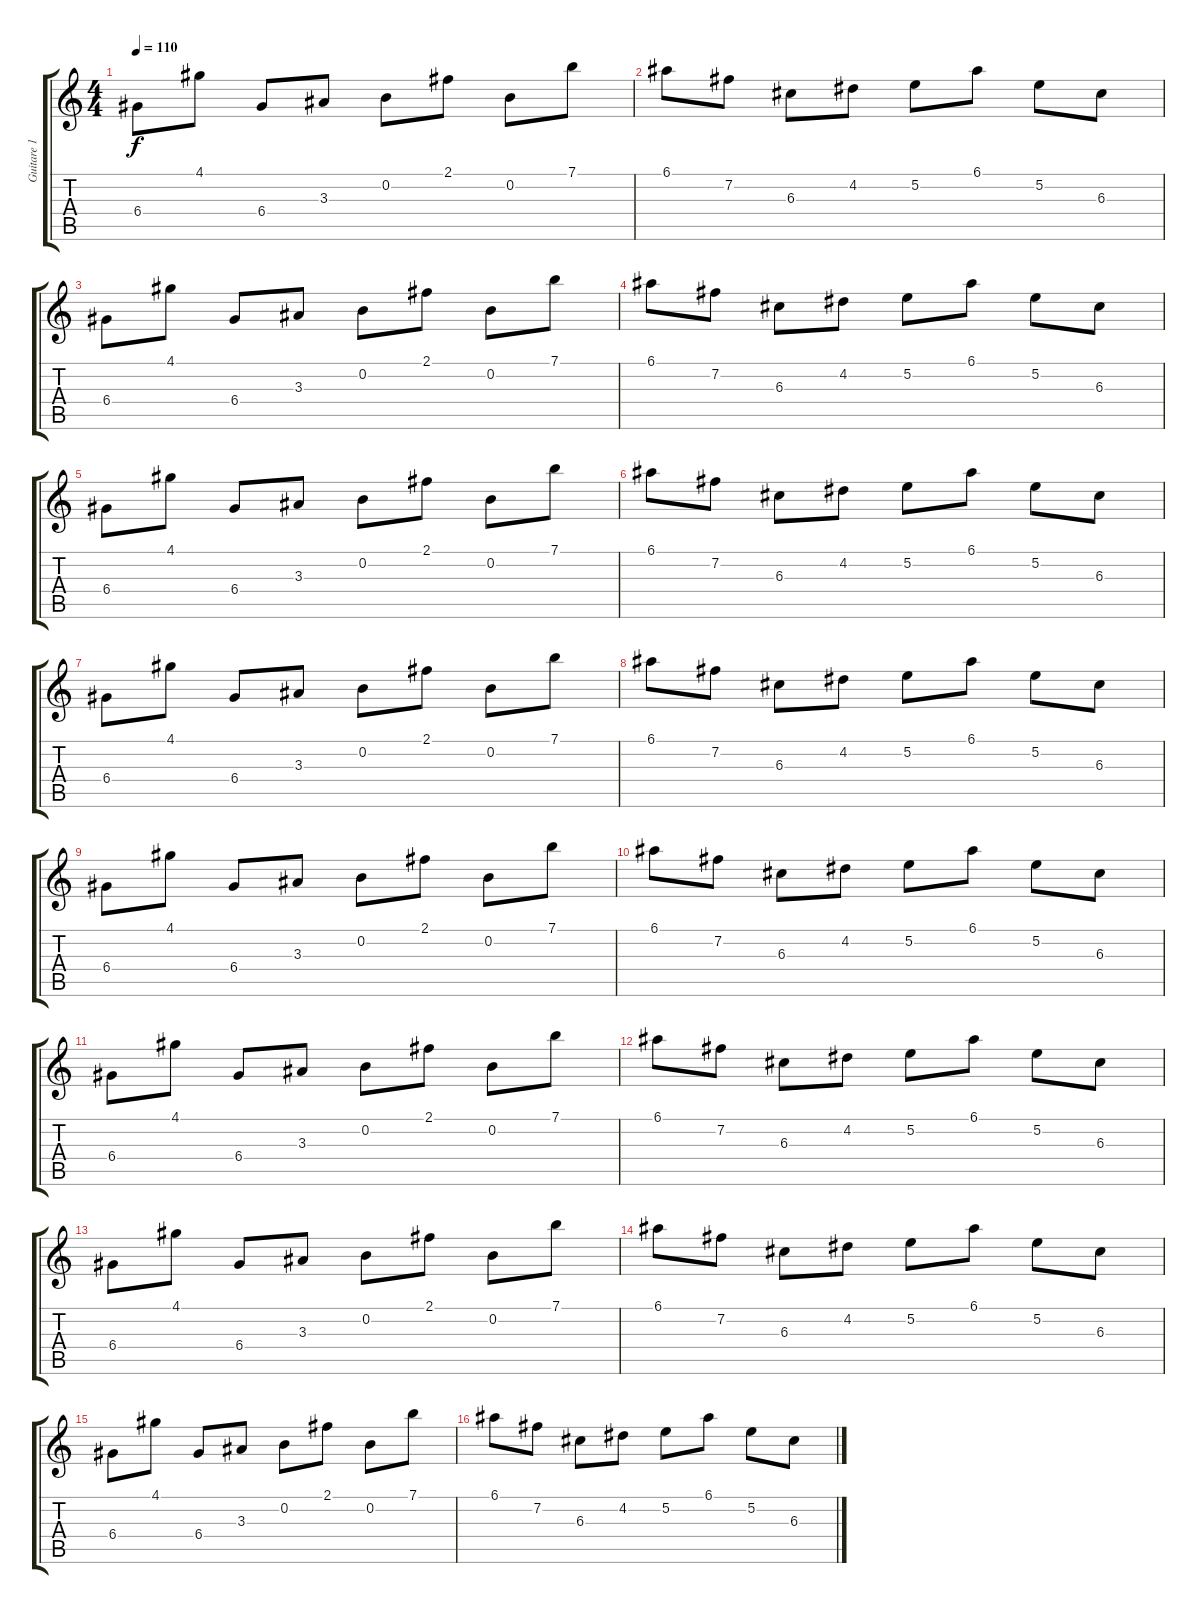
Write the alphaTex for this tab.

\track ("Guitare 1" "Guitare 1") {instrument acousticguitarsteel}
\staff {score tabs}
\tuning (E4 B3 G3 D3 A2 E2) {hide}
\ts (4 4)
\tempo 110
\clef g2
\ks c
6.4.8{dy f instrument acousticguitarsteel} 4.1.8 6.4.8 3.3.8 0.2.8 2.1.8 0.2.8 7.1.8 |
6.1.8 7.2.8 6.3.8 4.2.8 5.2.8 6.1.8 5.2.8 6.3.8 |
6.4.8 4.1.8 6.4.8 3.3.8 0.2.8 2.1.8 0.2.8 7.1.8 |
6.1.8 7.2.8 6.3.8 4.2.8 5.2.8 6.1.8 5.2.8 6.3.8 |
6.4.8 4.1.8 6.4.8 3.3.8 0.2.8 2.1.8 0.2.8 7.1.8 |
6.1.8 7.2.8 6.3.8 4.2.8 5.2.8 6.1.8 5.2.8 6.3.8 |
6.4.8 4.1.8 6.4.8 3.3.8 0.2.8 2.1.8 0.2.8 7.1.8 |
6.1.8 7.2.8 6.3.8 4.2.8 5.2.8 6.1.8 5.2.8 6.3.8 |
6.4.8 4.1.8 6.4.8 3.3.8 0.2.8 2.1.8 0.2.8 7.1.8 |
6.1.8 7.2.8 6.3.8 4.2.8 5.2.8 6.1.8 5.2.8 6.3.8 |
6.4.8 4.1.8 6.4.8 3.3.8 0.2.8 2.1.8 0.2.8 7.1.8 |
6.1.8 7.2.8 6.3.8 4.2.8 5.2.8 6.1.8 5.2.8 6.3.8 |
6.4.8{volume 13 balance 2} 4.1.8 6.4.8 3.3.8 0.2.8 2.1.8 0.2.8 7.1.8 |
6.1.8 7.2.8 6.3.8 4.2.8 5.2.8 6.1.8 5.2.8 6.3.8 |
6.4.8 4.1.8 6.4.8 3.3.8 0.2.8 2.1.8 0.2.8 7.1.8 |
6.1.8 7.2.8 6.3.8 4.2.8 5.2.8 6.1.8 5.2.8 6.3.8
